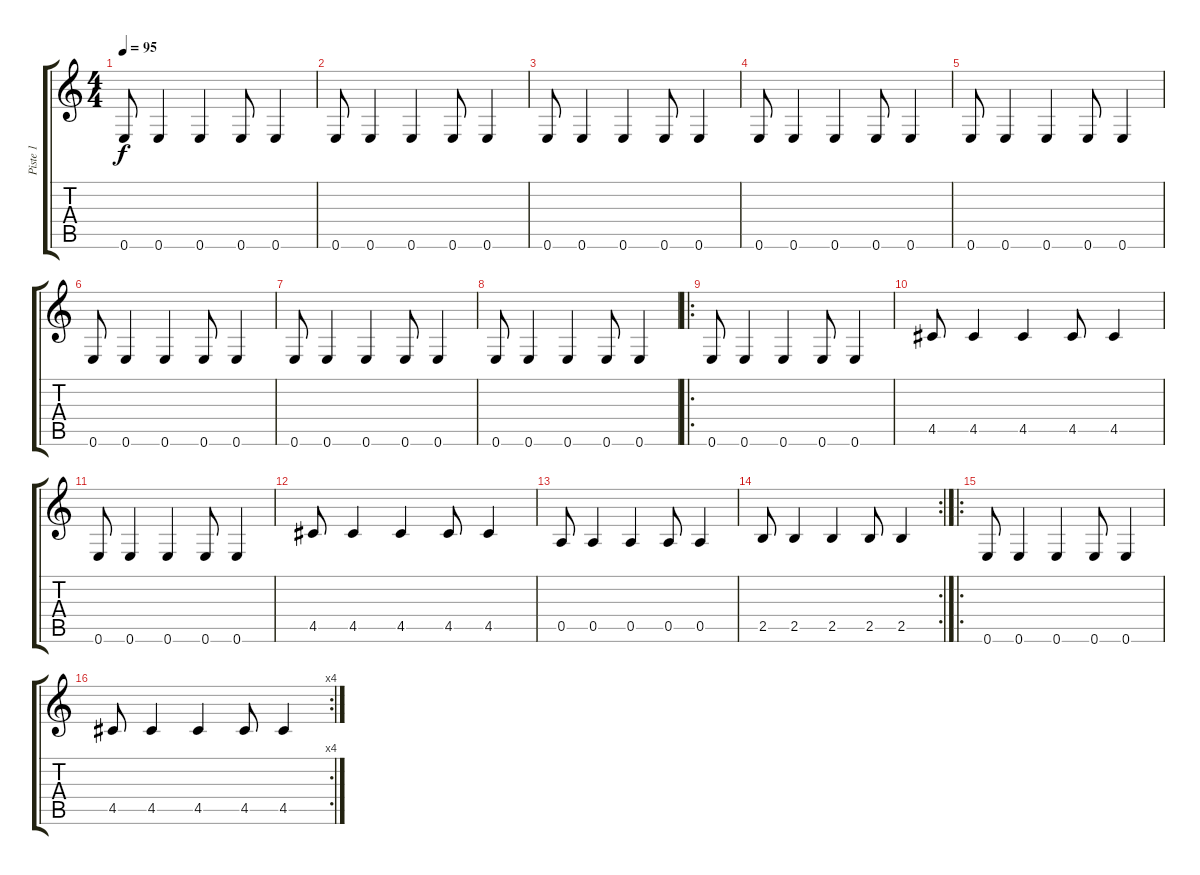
\track ("Piste 1" "Piste 1") {instrument acousticbass}
\staff {score tabs}
\tuning (E4 B3 G3 D3 A2 E2) {hide}
\ts (4 4)
\tempo 95
\clef g2
\ks c
0.6.8{dy f instrument acousticbass} 0.6.4 0.6.4 0.6.8 0.6.4 |
0.6.8 0.6.4 0.6.4 0.6.8 0.6.4 |
0.6.8 0.6.4 0.6.4 0.6.8 0.6.4 |
0.6.8 0.6.4 0.6.4 0.6.8 0.6.4 |
0.6.8 0.6.4 0.6.4 0.6.8 0.6.4 |
0.6.8 0.6.4 0.6.4 0.6.8 0.6.4 |
0.6.8 0.6.4 0.6.4 0.6.8 0.6.4 |
0.6.8 0.6.4 0.6.4 0.6.8 0.6.4 |
\ro
0.6.8 0.6.4 0.6.4 0.6.8 0.6.4 |
4.5.8 4.5.4 4.5.4 4.5.8 4.5.4 |
0.6.8 0.6.4 0.6.4 0.6.8 0.6.4 |
4.5.8 4.5.4 4.5.4 4.5.8 4.5.4 |
0.5.8 0.5.4 0.5.4 0.5.8 0.5.4 |
\rc 2
2.5.8 2.5.4 2.5.4 2.5.8 2.5.4 |
\ro
0.6.8 0.6.4 0.6.4 0.6.8 0.6.4 |
\rc 4
4.5.8 4.5.4 4.5.4 4.5.8 4.5.4
